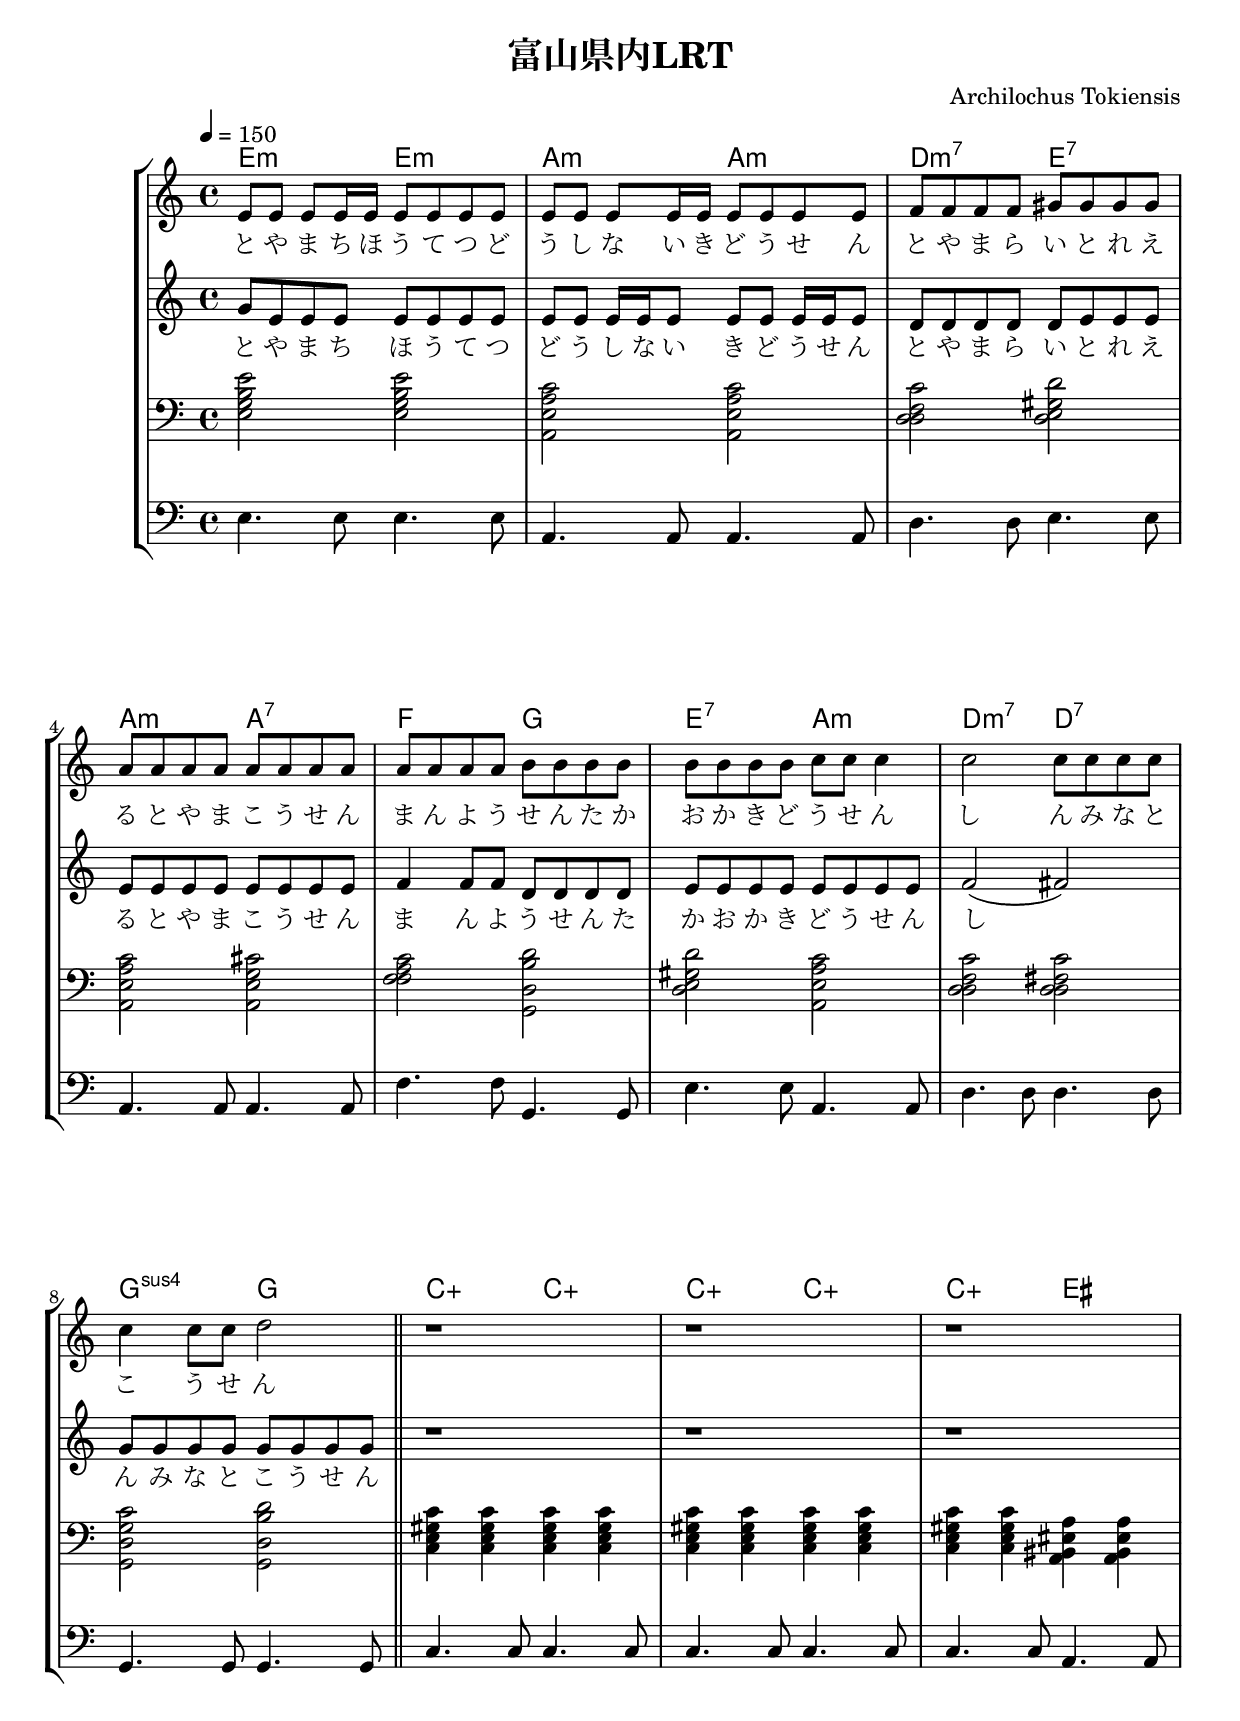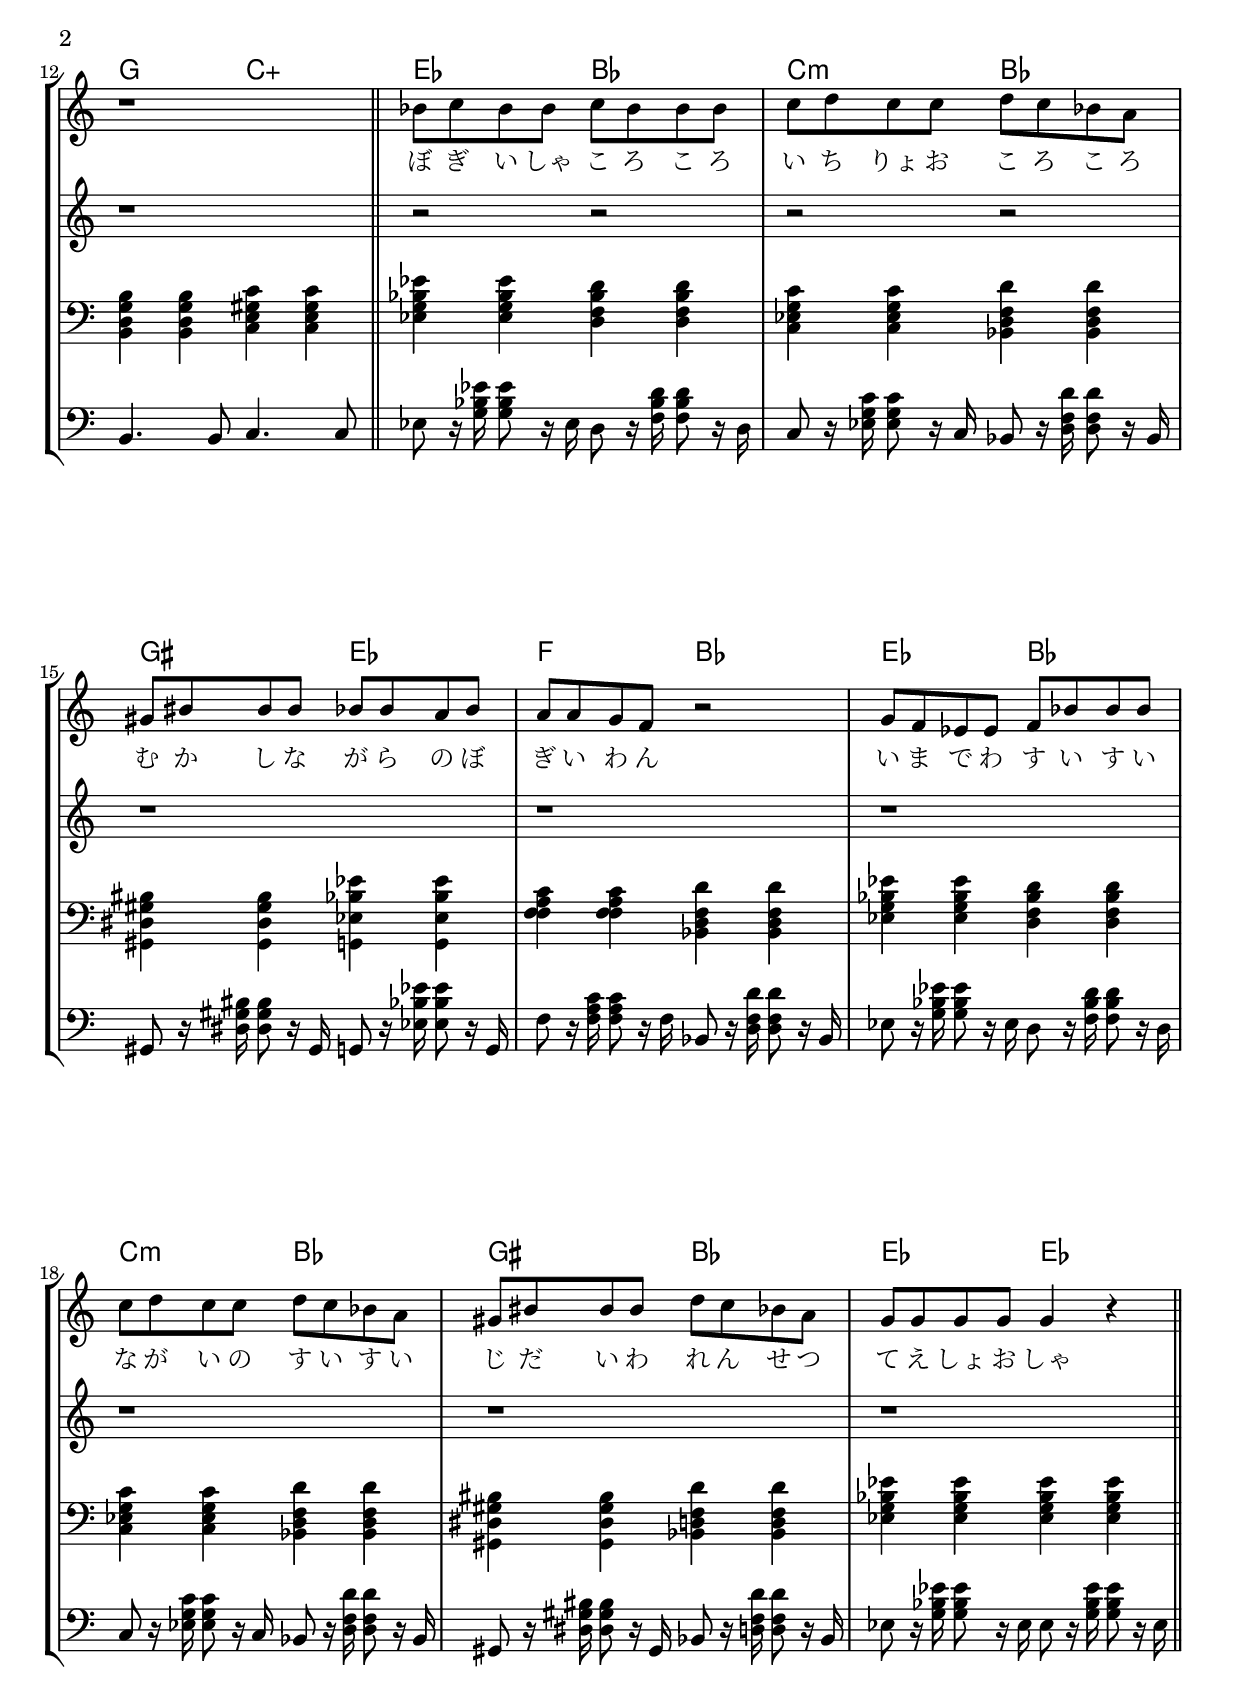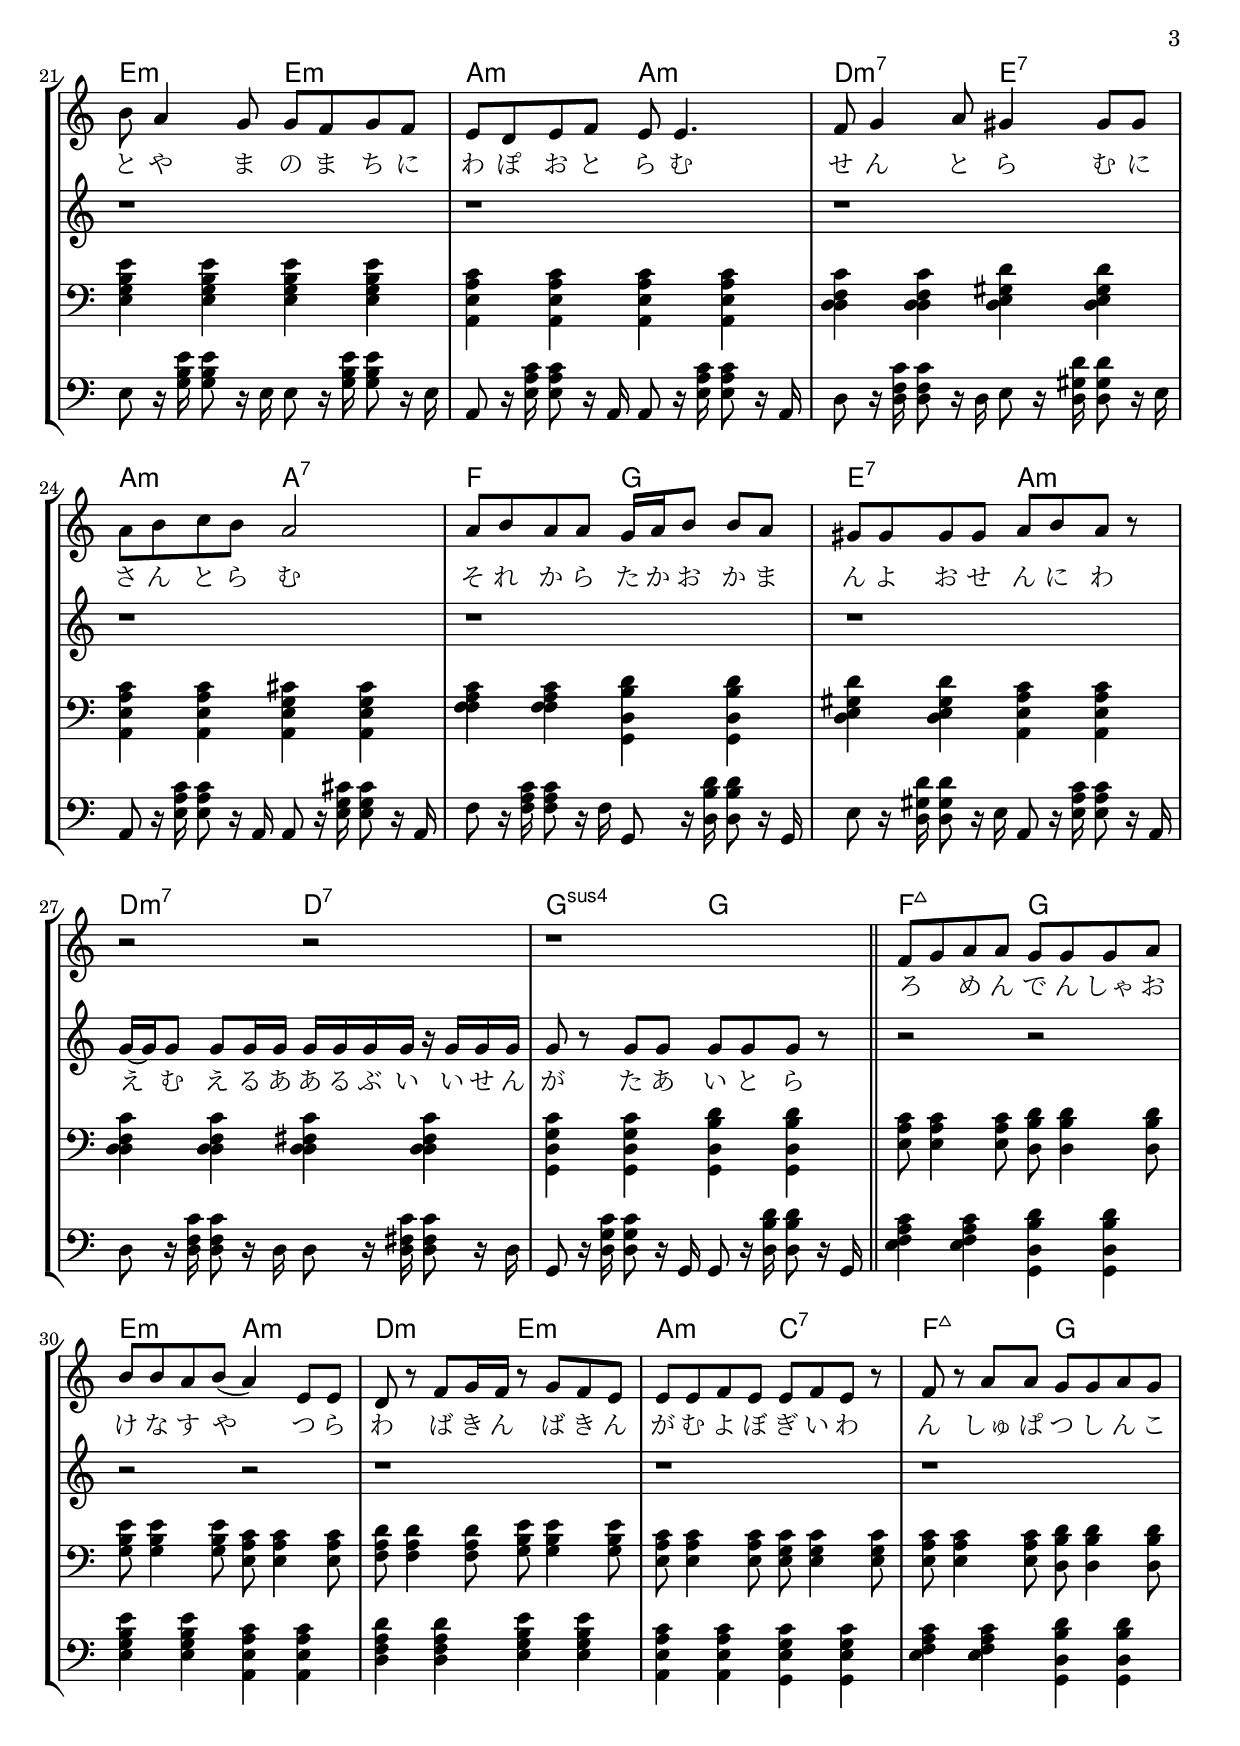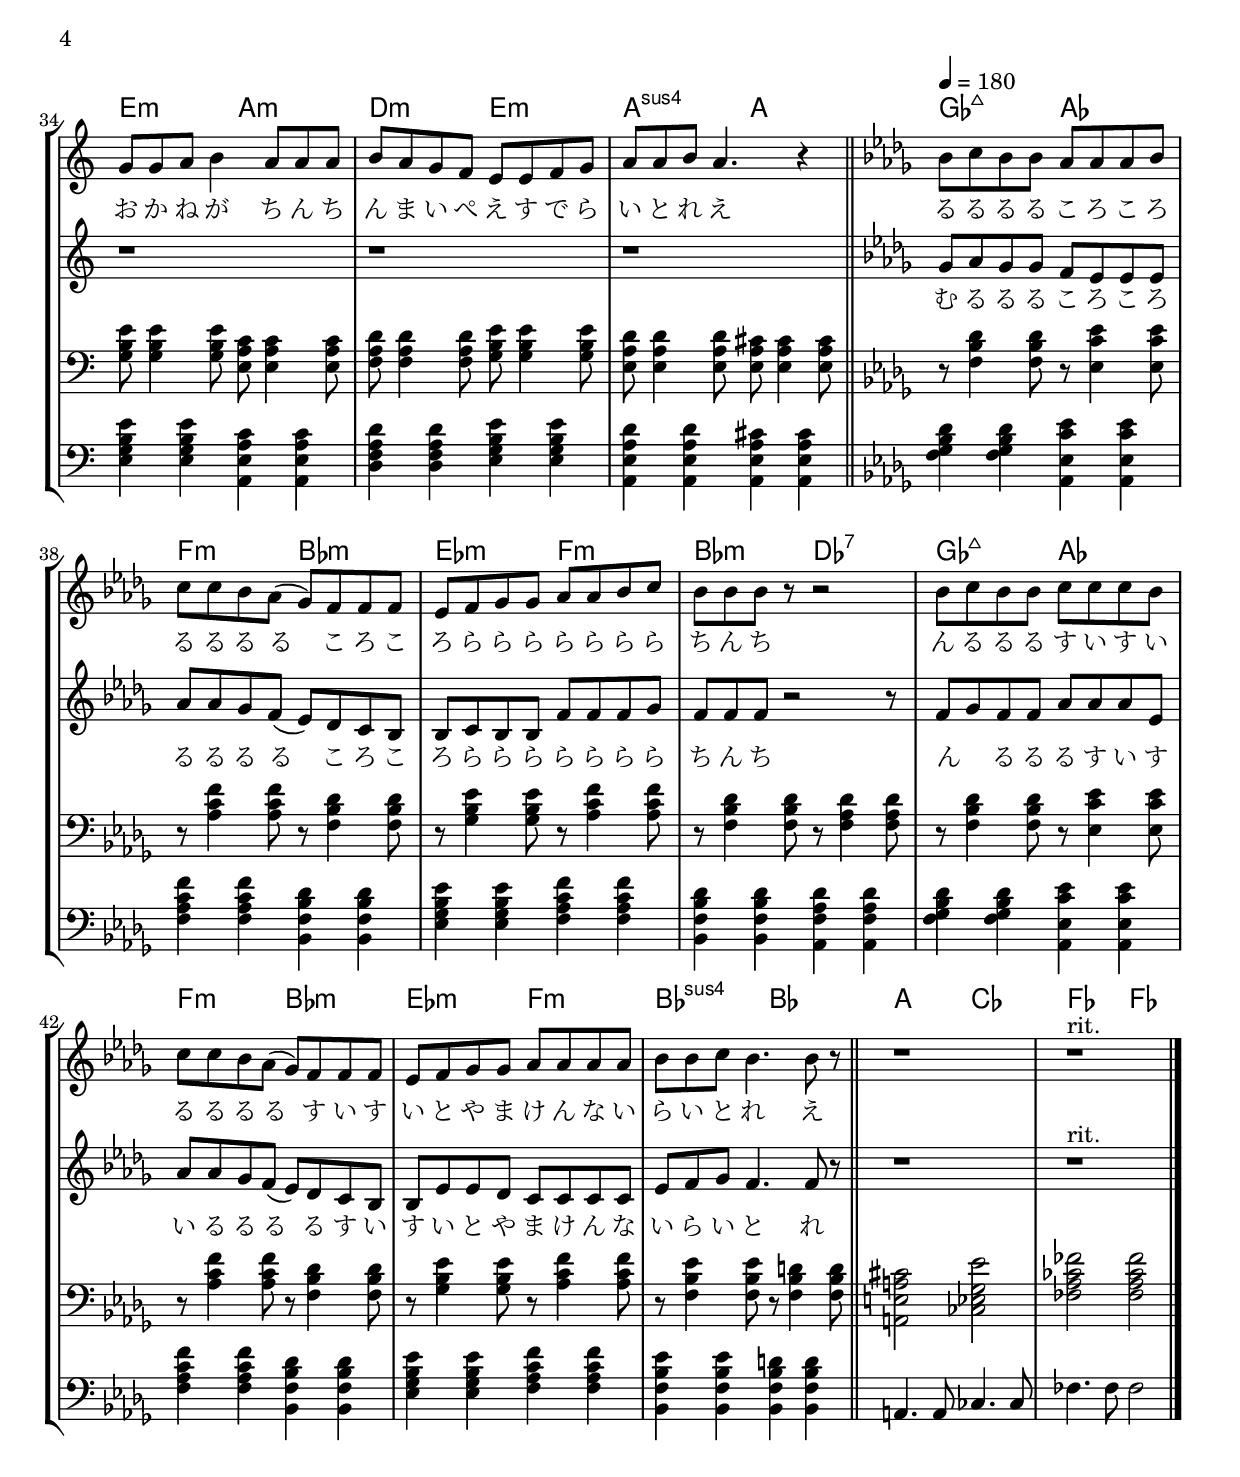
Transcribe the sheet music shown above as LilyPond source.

\version "2.12.1"

\header {
	title = \markup {富山県内LRT}
	composer = \markup \center-column {"Archilochus Tokiensis"}
}

harmony = \chordmode {
	e2:m e:m a:m a:m d:min7 e:7 a:m a:7 f g e:7 a:m d:min7 d:7 g:sus4 g 

	c:aug c:aug c:aug c:aug c:aug eis g c:aug 

	es bes c:m bes gis es f bes es bes c:m bes gis bes es es 

	e:m e:m a:m a:m d:min7 e:7 a:m a:7 f g e:7 a:m d:min7 d:7 g:sus4 g 

	f:maj7 g e:m a:m d:m e:m a:m c:7 f:maj7 g e:m a:m d:m e:m a:sus4 a 

	ges:maj7 as f:m bes:m es:m f:m bes:m des:7 ges:maj7 as f:m bes:m es:m f:m bes:sus4 bes 

	a ces fes fes 
}

melody = {
	\set Staff.midiInstrument = #"Rock Organ"
		\key c \major
	\tempo 4 = 150
e'8  e'8  e'8  e'16  e'16  e'8  e'8  e'8  e'8 
	e'8  e'8  e'8  e'16  e'16  e'8  e'8  e'8  e'8 
	f'8  f'8  f'8  f'8  gis'8  gis'8  gis'8  gis'8 
	a'8  a'8  a'8  a'8  a'8  a'8  a'8  a'8 
	a'8  a'8  a'8  a'8  b'8  b'8  b'8  b'8 
	b'8  b'8  b'8  b'8  c''8  c''8  c''4 
	c''2  c''8  c''8  c''8  c''8 
	c''4  c''8  c''8  d''2
	r1 | r1 | r1 | r1   
	\set Staff.midiInstrument = #"fss0.32"
	bes'8  c''8  bes'8  bes'8  c''8  bes'8  bes'8  bes'8 
	c''8  d''8  c''8  c''8  d''8  c''8  bes'8  a'8 
	gis'8  bis'8  bis'8  bis'8  bes'8  bes'8  a'8  bes'8 
	a'8  a'8  g'8  f'8  r2 
	g'8  f'8  es'8  es'8  f'8  bes'8  bes'8  bes'8 
	c''8  d''8  c''8  c''8  d''8  c''8  bes'8  a'8 
	gis'8  bis'8  bis'8  bis'8  d''8  c''8  bes'8  a'8 
	g'8  g'8  g'8  g'8  g'4  r4
	\set Staff.midiInstrument = #"fss0.32"
	b'8  a'4  g'8  g'8  f'8  g'8  f'8 
	e'8  d'8  e'8  f'8  e'8  e'4. 
	f'8  g'4  a'8  gis'4  gis'8  gis'8 
	a'8  b'8  c''8  b'8  a'2 
	a'8  b'8  a'8  a'8  g'16  a'16  b'8  b'8  a'8 
	gis'8  gis'8  gis'8  gis'8  a'8  b'8  a'8  r8~ 
	r2  r2 
	r1
	\set Staff.midiInstrument = #"fss0.32"
	f'8  g'8  a'8  a'8  g'8  g'8  g'8  a'8 
	b'8  b'8  a'8  b'8  (a'4)  e'8  e'8 
	d'8  r8  f'8  g'16  f'16  r8  g'8  f'8  e'8 
	e'8  e'8  f'8  e'8  e'8  f'8  e'8  r8 
	f'8  r8  a'8  a'8  g'8  g'8  a'8  g'8 
	g'8  g'8  a'8  b'4  a'8  a'8  a'8 
	b'8  a'8  g'8  f'8  e'8  e'8  f'8  g'8 
	a'8  a'8  b'8  a'4.  r4
	\set Staff.midiInstrument = #"fss0.32"
		\key des \major
	\tempo 4 = 180
bes'8  c''8  bes'8  bes'8  as'8  as'8  as'8  bes'8 
	c''8  c''8  bes'8  as'8  (ges'8)  f'8  f'8  f'8 
	es'8  f'8  ges'8  ges'8  as'8  as'8  bes'8  c''8 
	bes'8  bes'8  bes'8  r8  r2 
	bes'8  c''8  bes'8  bes'8  c''8  c''8  c''8  bes'8 
	c''8  c''8  bes'8  as'8  (ges'8)  f'8  f'8  f'8 
	es'8  f'8  ges'8  ges'8  as'8  as'8  as'8  as'8 
	bes'8  bes'8  c''8  bes'4.  bes'8  r8
	r1 | r1^"rit." \bar "|."
}

words = \lyricmode {
	と  や  ま  ち  ほ  う  て  つ  ど  う  し  な  い  き  ど  う  せ  ん  と  や  ま  ら  い  と  れ  え  る  と  や  ま  こ  う  せ  ん  ま  ん  よ  う  せ  ん  た  か  お  か  き  ど  う  せ  ん  し  ん  み  な  と  こ  う  せ  ん  
	
	ぼ  ぎ  い  しゃ  こ  ろ  こ  ろ  い  ち  りょ  お  こ  ろ  こ  ろ  む  か  し  な  が  ら  の  ぼ  ぎ  い  わ  ん  い  ま  で  わ  す  い  す  い  な  が  い  の  す  い  す  い  じ  だ  い  わ  れ  ん  せ  つ  て  え  しょ  お  しゃ  
	と  や  ま  の  ま  ち  に  わ  ぽ  お  と  ら  む  せ  ん  と  ら  む  に  さ  ん  と  ら  む  そ  れ  か  ら  た  か  お  か  ま  ん  よ  お  せ  ん  に  わ  
	ろ  め  ん  で  ん  しゃ  お  け  な  す  や  つ  ら  わ  ば  き  ん  ば  き  ん  が  む  よ  ぼ  ぎ  い  わ  ん  しゅ  ぱ  つ  し  ん  こ  お  か  ね  が  ち  ん  ち  ん  ま  い  ぺ  え  す  で  ら  い  と  れ  え  る  
	る  る  る  こ  ろ  こ  ろ  る  る  る  る  こ  ろ  こ  ろ  ら  ら  ら  ら  ら  ら  ら  ち  ん  ち  ん  る  る  る  す  い  す  い  る  る  る  る  す  い  す  い  と  や  ま  け  ん  な  い  ら  い  と  れ  え  る  
	
}

secondmelody = {
	\set Staff.midiInstrument = #"Rock Organ"
		\key c \major
	\tempo 4 = 150
g'8  e'8  e'8  e'8  e'8  e'8  e'8  e'8 
	e'8  e'8  e'16  e'16  e'8  e'8  e'8  e'16  e'16  e'8 
	d'8  d'8  d'8  d'8  d'8  e'8  e'8  e'8 
	e'8  e'8  e'8  e'8  e'8  e'8  e'8  e'8 
	f'4  f'8  f'8  d'8  d'8  d'8  d'8 
	e'8  e'8  e'8  e'8  e'8  e'8  e'8  e'8 
	f'2  (fis'2) 
	g'8  g'8  g'8  g'8  g'8  g'8  g'8  g'8
	r1 | r1 | r1 | r1   
	\set Staff.midiInstrument = #"fss0.29"
	r2  r2 
	r2  r2
	r1 r1 r1 r1 r1 r1 	\set Staff.midiInstrument = #"fss0.29"
	r1~ 
	r1 
	 r1~ 
	r1 
	 r1~ 
	r1 
	 g'16  g'16  g'8  g'8  g'16  g'16  g'16  g'16  g'16  g'16  r16  g'16  g'16  g'16 
	g'8  r8  g'8  g'8  g'8  g'8  g'8  r8
	\set Staff.midiInstrument = #"fss0.29"
	r2  r2 
	r2  r2
	r1 r1 r1 r1 r1 r1 	\set Staff.midiInstrument = #"fss0.29"
		\key des \major
	\tempo 4 = 180
ges'8  as'8  ges'8  ges'8  f'8  es'8  es'8  es'8 
	as'8  as'8  ges'8  f'8  (es'8)  des'8  c'8  bes8 
	bes8  c'8  bes8  bes8  f'8  f'8  f'8  ges'8 
	f'8  f'8  f'8  r2~r8 
	f'8  ges'8  f'8  f'8  as'8  as'8  as'8  es'8 
	as'8  as'8  ges'8  f'8  (es'8)  des'8  c'8  bes8 
	bes8  es'8  es'8  des'8  c'8  c'8  c'8  c'8 
	es'8  f'8  ges'8  f'4.  f'8  r8
	r1 | r1^"rit." \bar "|."
}

secondwords = \lyricmode {
	と  や  ま  ち  ほ  う  て  つ  ど  う  し  な  い  き  ど  う  せ  ん  と  や  ま  ら  い  と  れ  え  る  と  や  ま  こ  う  せ  ん  ま  ん  よ  う  せ  ん  た  か  お  か  き  ど  う  せ  ん  し  ん  み  な  と  こ  う  せ  ん  
	
	
	え  む  え  る  あ  あ  る  ぶ  い  い  せ  ん  が  た  あ  い  と  ら  む  
	
	る  る  る  こ  ろ  こ  ろ  る  る  る  る  こ  ろ  こ  ろ  ら  ら  ら  ら  ら  ら  ら  ち  ん  ち  ん  る  る  る  す  い  す  い  る  る  る  る  す  い  す  い  と  や  ま  け  ん  な  い  ら  い  と  れ  え  る  
	
}

tempochange = {
	\tempo 4 = 150
	r1 | r1 | r1 | r1 | r1 | r1 | r1 | r1 \bar "||"
	\tempo 4 = 150
	r1 | r1 | r1 | r1 \bar "||"
	\tempo 4 = 150
	r1 | r1 | r1 | r1 | r1 | r1 | r1 | r1 \bar "||"
	\tempo 4 = 150
	r1 | r1 | r1 | r1 | r1 | r1 | r1 | r1 \bar "||"
	\tempo 4 = 150
	r1 | r1 | r1 | r1 | r1 | r1 | r1 | r1 \bar "||"
	\tempo 4 = 180
	r1 | r1 | r1 | r1 | r1 | r1 | r1 | r1 \bar "||"
	\tempo 4 = 180
	r1 | \tempo 4 = 135 r2 \tempo 4 = 120 r2 \bar "|."
}

mainacc = {
	\clef bass
	\set Staff.midiInstrument = #"Electric Guitar (muted)"
	\key c \major
	\tempo 4 = 150
	<e g b e'>2
	<e g b e'>2
	<a, e a c'>2
	<a, e a c'>2
	<d d f c'>2
	<e d gis d'>2
	<a, e a c'>2
	<a, e g cis'>2
	<f f a c'>2
	<g, d b d'>2
	<e d gis d'>2
	<a, e a c'>2
	<d d f c'>2
	<d d fis c'>2
	<g, d g c'>2
	<g, d b d'>2
	\bar "||"

	\set Staff.midiInstrument = #"Electric Guitar (muted)"
	<c e gis c'>4 <c e gis c'>4
	<c e gis c'>4 <c e gis c'>4
	<c e gis c'>4 <c e gis c'>4
	<c e gis c'>4 <c e gis c'>4
	<c e gis c'>4 <c e gis c'>4
	<a, bis, eis a>4 <a, bis, eis a>4
	<b, d g b>4 <b, d g b>4
	<c e gis c'>4 <c e gis c'>4
	\bar "||"

	\set Staff.midiInstrument = #"Electric Guitar (muted)"
	<es g bes es'>4 <es g bes es'>4
	<d f bes d'>4 <d f bes d'>4
	<c es g c'>4 <c es g c'>4
	<bes, d f d'>4 <bes, d f d'>4
	<gis, dis gis bis>4 <gis, dis gis bis>4
	<g, es bes es'>4 <g, es bes es'>4
	<f f a c'>4 <f f a c'>4
	<bes, d f d'>4 <bes, d f d'>4
	<es g bes es'>4 <es g bes es'>4
	<d f bes d'>4 <d f bes d'>4
	<c es g c'>4 <c es g c'>4
	<bes, d f d'>4 <bes, d f d'>4
	<gis, dis gis bis>4 <gis, dis gis bis>4
	<bes, d f d'>4 <bes, d f d'>4
	<es g bes es'>4 <es g bes es'>4
	<es g bes es'>4 <es g bes es'>4
	\bar "||"

	\set Staff.midiInstrument = #"Electric Guitar (muted)"
	<e g b e'>4 <e g b e'>4
	<e g b e'>4 <e g b e'>4
	<a, e a c'>4 <a, e a c'>4
	<a, e a c'>4 <a, e a c'>4
	<d d f c'>4 <d d f c'>4
	<e d gis d'>4 <e d gis d'>4
	<a, e a c'>4 <a, e a c'>4
	<a, e g cis'>4 <a, e g cis'>4
	<f f a c'>4 <f f a c'>4
	<g, d b d'>4 <g, d b d'>4
	<e d gis d'>4 <e d gis d'>4
	<a, e a c'>4 <a, e a c'>4
	<d d f c'>4 <d d f c'>4
	<d d fis c'>4 <d d fis c'>4
	<g, d g c'>4 <g, d g c'>4
	<g, d b d'>4 <g, d b d'>4
	\bar "||"

	\set Staff.midiInstrument = #"Electric Guitar (muted)"
	<e a c'>8 <e a c'>4 <e a c'>8
	<d b d'>8 <d b d'>4 <d b d'>8
	<g b e'>8 <g b e'>4 <g b e'>8
	<e a c'>8 <e a c'>4 <e a c'>8
	<f a d'>8 <f a d'>4 <f a d'>8
	<g b e'>8 <g b e'>4 <g b e'>8
	<e a c'>8 <e a c'>4 <e a c'>8
	<e g c'>8 <e g c'>4 <e g c'>8
	<e a c'>8 <e a c'>4 <e a c'>8
	<d b d'>8 <d b d'>4 <d b d'>8
	<g b e'>8 <g b e'>4 <g b e'>8
	<e a c'>8 <e a c'>4 <e a c'>8
	<f a d'>8 <f a d'>4 <f a d'>8
	<g b e'>8 <g b e'>4 <g b e'>8
	<e a d'>8 <e a d'>4 <e a d'>8
	<e a cis'>8 <e a cis'>4 <e a cis'>8
	\bar "||"

	\set Staff.midiInstrument = #"Electric Guitar (muted)"
	\key des \major
	\tempo 4 = 180
	r8 <f bes des'>4 <f bes des'>8
	r8 <es c' es'>4 <es c' es'>8
	r8 <as c' f'>4 <as c' f'>8
	r8 <f bes des'>4 <f bes des'>8
	r8 <ges bes es'>4 <ges bes es'>8
	r8 <as c' f'>4 <as c' f'>8
	r8 <f bes des'>4 <f bes des'>8
	r8 <f as des'>4 <f as des'>8
	r8 <f bes des'>4 <f bes des'>8
	r8 <es c' es'>4 <es c' es'>8
	r8 <as c' f'>4 <as c' f'>8
	r8 <f bes des'>4 <f bes des'>8
	r8 <ges bes es'>4 <ges bes es'>8
	r8 <as c' f'>4 <as c' f'>8
	r8 <f bes es'>4 <f bes es'>8
	r8 <f bes d'>4 <f bes d'>8
	\bar "||"

	\set Staff.midiInstrument = #"Electric Guitar (muted)"
	<a, e a cis'>2
	<ces es ges es'>2
	<fes as ces' fes'>2
	<fes as ces' fes'>2
	\bar "|."
}

subacc = {
	\clef bass
	\set Staff.midiInstrument = #"Synth Bass 1"
	\key c \major
	\tempo 4 = 150
	e4.e8
	e4.e8
	a,4.a,8
	a,4.a,8
	d4.d8
	e4.e8
	a,4.a,8
	a,4.a,8
	f4.f8
	g,4.g,8
	e4.e8
	a,4.a,8
	d4.d8
	d4.d8
	g,4.g,8
	g,4.g,8
	\bar "||"

	\set Staff.midiInstrument = #"Synth Bass 1"
	c4.c8
	c4.c8
	c4.c8
	c4.c8
	c4.c8
	a,4.a,8
	b,4.b,8
	c4.c8
	\bar "||"

	\set Staff.midiInstrument = #"Synth Bass 1"
	es8 r16 <g bes es'>16 <g bes es'>8 r16 es16
	d8 r16 <f bes d'>16 <f bes d'>8 r16 d16
	c8 r16 <es g c'>16 <es g c'>8 r16 c16
	bes,8 r16 <d f d'>16 <d f d'>8 r16 bes,16
	gis,8 r16 <dis gis bis>16 <dis gis bis>8 r16 gis,16
	g,8 r16 <es bes es'>16 <es bes es'>8 r16 g,16
	f8 r16 <f a c'>16 <f a c'>8 r16 f16
	bes,8 r16 <d f d'>16 <d f d'>8 r16 bes,16
	es8 r16 <g bes es'>16 <g bes es'>8 r16 es16
	d8 r16 <f bes d'>16 <f bes d'>8 r16 d16
	c8 r16 <es g c'>16 <es g c'>8 r16 c16
	bes,8 r16 <d f d'>16 <d f d'>8 r16 bes,16
	gis,8 r16 <dis gis bis>16 <dis gis bis>8 r16 gis,16
	bes,8 r16 <d f d'>16 <d f d'>8 r16 bes,16
	es8 r16 <g bes es'>16 <g bes es'>8 r16 es16
	es8 r16 <g bes es'>16 <g bes es'>8 r16 es16
	\bar "||"

	\set Staff.midiInstrument = #"Synth Bass 1"
	e8 r16 <g b e'>16 <g b e'>8 r16 e16
	e8 r16 <g b e'>16 <g b e'>8 r16 e16
	a,8 r16 <e a c'>16 <e a c'>8 r16 a,16
	a,8 r16 <e a c'>16 <e a c'>8 r16 a,16
	d8 r16 <d f c'>16 <d f c'>8 r16 d16
	e8 r16 <d gis d'>16 <d gis d'>8 r16 e16
	a,8 r16 <e a c'>16 <e a c'>8 r16 a,16
	a,8 r16 <e g cis'>16 <e g cis'>8 r16 a,16
	f8 r16 <f a c'>16 <f a c'>8 r16 f16
	g,8 r16 <d b d'>16 <d b d'>8 r16 g,16
	e8 r16 <d gis d'>16 <d gis d'>8 r16 e16
	a,8 r16 <e a c'>16 <e a c'>8 r16 a,16
	d8 r16 <d f c'>16 <d f c'>8 r16 d16
	d8 r16 <d fis c'>16 <d fis c'>8 r16 d16
	g,8 r16 <d g c'>16 <d g c'>8 r16 g,16
	g,8 r16 <d b d'>16 <d b d'>8 r16 g,16
	\bar "||"

	\set Staff.midiInstrument = #"Synth Bass 1"
	<f e a c'>4 <f e a c'>4
	<g, d b d'>4 <g, d b d'>4
	<e g b e'>4 <e g b e'>4
	<a, e a c'>4 <a, e a c'>4
	<d f a d'>4 <d f a d'>4
	<e g b e'>4 <e g b e'>4
	<a, e a c'>4 <a, e a c'>4
	<g, e g c'>4 <g, e g c'>4
	<f e a c'>4 <f e a c'>4
	<g, d b d'>4 <g, d b d'>4
	<e g b e'>4 <e g b e'>4
	<a, e a c'>4 <a, e a c'>4
	<d f a d'>4 <d f a d'>4
	<e g b e'>4 <e g b e'>4
	<a, e a d'>4 <a, e a d'>4
	<a, e a cis'>4 <a, e a cis'>4
	\bar "||"

	\set Staff.midiInstrument = #"Synth Bass 1"
	\key des \major
	\tempo 4 = 180
	<ges f bes des'>4 <ges f bes des'>4
	<as, es c' es'>4 <as, es c' es'>4
	<f as c' f'>4 <f as c' f'>4
	<bes, f bes des'>4 <bes, f bes des'>4
	<es ges bes es'>4 <es ges bes es'>4
	<f as c' f'>4 <f as c' f'>4
	<bes, f bes des'>4 <bes, f bes des'>4
	<as, f as des'>4 <as, f as des'>4
	<ges f bes des'>4 <ges f bes des'>4
	<as, es c' es'>4 <as, es c' es'>4
	<f as c' f'>4 <f as c' f'>4
	<bes, f bes des'>4 <bes, f bes des'>4
	<es ges bes es'>4 <es ges bes es'>4
	<f as c' f'>4 <f as c' f'>4
	<bes, f bes es'>4 <bes, f bes es'>4
	<bes, f bes d'>4 <bes, f bes d'>4
	\bar "||"

	\set Staff.midiInstrument = #"Synth Bass 1"
	a,4.a,8
	ces4.ces8
	fes4.fes8
	fes2
	\bar "|."
}

percA = {
	\drummode {
	hh4 hh4 hh4 hh4  |hh4 hh4 hh4 hh4  |hh4 hh4 hh4 hh4  |hh4 hh4 hh4 hh4  |hh4 hh4 hh4 hh4  |hh4 hh4 hh4 hh4  |hh4 hh4 hh4 hh4  |hh4 hh4 hh4 hh4  \bar "||"
	hh4 hh4 hh4 hh4  |hh4 hh4 hh4 hh4  |hh4 hh4 hh4 hh4  |hh4 hh4 hh4 hh4  \bar "||"
	hh4 hh4 hh4 hh4  |hh4 hh4 hh4 hh4  |hh4 hh4 hh4 hh4  |hh4 hh4 hh4 hh4  |hh4 hh4 hh4 hh4  |hh4 hh4 hh4 hh4  |hh4 hh4 hh4 hh4  |hh4 hh4 hh4 hh4  \bar "||"
	r8 hho8 hho8 hho8 hho8 hho8 hho8 hho8  |hho8 hho8 hho8 hho8 hho8 hho8 hho8 hho8  |r8 hho8 hho8 hho8 hho8 hho8 hho8 hho8  |hho8 hho8 hho8 hho8 hho2  |r8 hho8 hho8 hho8 hho8 hho8 hho8 hho8  |hho8 hho8 hho8 hho8 hho8 hho8 hho8 hho8  |r8 hho8 hho8 hho8 hho8 hho8 hho8 hho8  |hho8 hho8 hho2.  \bar "||"
	r4 hh4 hh4 hh4  |hh4 hh4 hh4 hh4  |hh4 hh4 hh4 hh4  |hh4 hh4 hh4 hh4  |r4 hh4 hh4 hh4  |hh4 hh4 hh4 hh4  |hh4 hh4 hh4 hh4  |r1  \bar "||"
	r4 hh4 hh4 hh4  |hh4 hh4 hh4 hh4  |hh4 hh4 hh4 hh4  |hh4 hh4 hh4 hh4  |r4 hh4 hh4 hh4  |hh4 hh4 hh4 hh4  |hh4 hh4 hh4 hh4  |r1  \bar "||"
	r8 hh4 hh4 hh4 hh8  |r8 hh4 hh4 hh8 hh16 hh16 hh16 hh16  \bar "|."
	}
}

percB = {
	\drummode {
	r8 ss4 ss4 ss4 ss8  |r8 ss4 ss8 ss8. ss8. ss8  |r8 ss4 ss4 ss4 ss8  |r8 ss4 ss8 ss8. ss8. ss8  |r8 ss4 ss4 ss4 ss8  |r8 ss4 ss8 ss8. ss8. ss8  |r8 ss4 ss4 ss4 ss8  |r8 ss4 ss8 ss8. ss8. ss8  \bar "||"
	r8 ss4 ss4 ss4 ss8  |r8 ss4 ss8 ss8. ss8. ss8  |r8 ss4 ss4 ss4 ss8  |r8 ss4 ss8 ss8. ss8. ss8  \bar "||"
	r8 ss4 ss4 ss4 ss8  |r8 ss4 ss8 ss8. ss8. ss8  |r8 ss4 ss4 ss4 ss8  |r8 ss4 ss8 ss8. ss8. ss8  |r8 ss4 ss4 ss4 ss8  |r8 ss4 ss8 ss8. ss8. ss8  |r8 ss4 ss4 ss4 ss8  |r8 ss4 ss8 ss8. ss8. ss8  \bar "||"
	r8 sn4 sn4 sn4 sn8  |r8 sn4 sn4 sn4 sn8  |r8 sn4 sn4 sn4 sn8  |r8 sn4 sn8 sn8 sn16 sn4 r16  |r8 sn4 sn4 sn4 sn8  |r8 sn4 sn4 sn4 sn8  |r8 sn4 sn4 sn4 sn8  |r8 sn8. sn16 sn8 sn16 sn16 sn16 sn8. sn8  \bar "||"
	r4 sn8 sn4. sn4  |r4 sn8 sn4. sn4  |r4 sn8 sn4. sn4  |r4 sn8 sn4. sn4  |r4 sn8 sn4. sn4  |r4 sn8 sn4. sn4  |r4 sn8 sn4. sn4  |sn16 sn16 sn16 sn16 sn16 sn16 sn16 sn16 sn16 sn16 sn16 sn16 sn16 sn16 sn16 sn16  \bar "||"
	r4 sn8 sn4. sn4  |r4 sn8 sn4. sn4  |r4 sn8 sn4. sn4  |r4 sn8 sn4. sn4  |r4 sn8 sn4. sn4  |r4 sn8 sn4. sn4  |r4 sn8 sn4. sn4  |sn16 sn16 sn16 sn16 sn16 sn16 sn16 sn16 sn16 sn16 sn16 sn16 sn16 sn16 sn16 sn16  \bar "||"
	r8 sn4 sn4 sn4 sn8  |r8 sn4 sn4 sn8 sn16 sn16 sn16 sn16  \bar "|."
	}
}

percC = {
	\drummode {
	r8 hhp4 hhp4 hhp4 hhp8  |r8 hhp4 hhp4 hhp4 hhp8  |r8 hhp4 hhp4 hhp4 hhp8  |r8 hhp4 hhp4 hhp4 hhp8  |r8 hhp4 hhp4 hhp4 hhp8  |r8 hhp4 hhp4 hhp4 hhp8  |r8 hhp4 hhp4 hhp4 hhp8  |r8 hhp4 hhp4 hhp4 hhp8  \bar "||"
	r8 hhp4 hhp4 hhp4 hhp8  |r8 hhp4 hhp4 hhp4 hhp8  |r8 hhp4 hhp4 hhp4 hhp8  |r8 hhp4 hhp4 hhp4 hhp8  \bar "||"
	r8 hhp4 hhp4 hhp4 hhp8  |r8 hhp4 hhp4 hhp4 hhp8  |r8 hhp4 hhp4 hhp4 hhp8  |r8 hhp4 hhp4 hhp4 hhp8  |r8 hhp4 hhp4 hhp4 hhp8  |r8 hhp4 hhp4 hhp4 hhp8  |r8 hhp4 hhp4 hhp4 hhp8  |r8 hhp4 hhp4 hhp4 hhp8  \bar "||"
	bd4 bd4 bd8. bd8 bd8.  |bd4 bd4 bd8. bd8 bd8.  |bd4 bd4 bd8. bd8 bd8.  |bd4 bd4 r16 bd4. r16  |bd4 bd4 bd8. bd8 bd8.  |bd4 bd4 bd8. bd8 bd8.  |bd4 bd4 bd8. bd8 bd8.  |bd8 bd8 bd8. bd8. bd8 bd8 bd8  \bar "||"
	bd4 bd4 bd4 bd4  |bd4 bd4 bd4 bd8 bd8  |bd4 bd4 bd4 bd4  |bd4 bd4 bd4 bd8 bd8  |bd4 bd4 bd4 bd4  |bd4 bd4 bd4 bd8 bd8  |bd4 bd4 bd4 bd4  |bd4 bd4 bd8 bd8 bd8 bd8  \bar "||"
	bd4 bd4 bd4 bd4  |bd4 bd4 bd4 bd8 bd8  |bd4 bd4 bd4 bd4  |bd4 bd4 bd4 bd8 bd8  |bd4 bd4 bd4 bd4  |bd4 bd4 bd4 bd8 bd8  |bd4 bd4 bd4 bd4  |bd4 bd4 bd8 bd8 bd8 bd8  \bar "||"
	bd16 bd4. r16 bd16 bd8. bd4  |r1  \bar "|."
	}
}

percD = {
	\drummode {
	bd2 bd4. r16 bd16  |bd4 bd4 bd4 bd8. bd16  |bd2 bd4. r16 bd16  |bd4 bd4 bd4 bd8. bd16  |bd2 bd4. r16 bd16  |bd4 bd4 bd4 bd8. bd16  |bd2 bd4. r16 bd16  |bd4 bd4 bd4 bd8. bd16  \bar "||"
	bd2 bd4. r16 bd16  |bd4 bd4 bd4 bd8. bd16  |bd2 bd4. r16 bd16  |bd4 bd4 bd4 bd8. bd16  \bar "||"
	bd2 bd4. r16 bd16  |bd4 bd4 bd4 bd8. bd16  |bd2 bd4. r16 bd16  |bd4 bd4 bd4 bd8. bd16  |bd2 bd4. r16 bd16  |bd4 bd4 bd4 bd8. bd16  |bd2 bd4. r16 bd16  |bd4 bd4 bd4 bd8. bd16  \bar "||"
	cymc1  |r1  |cymc1  |r1  |cymc1  |r1  |cymc1  |r1  \bar "||"
	r8 hhp4 hhp4 hhp4 hhp8  |r8 hhp4 hhp4 hhp4 hhp8  |r8 hhp4 hhp4 hhp4 hhp8  |r8 hhp4 hhp4 hhp4 hhp8  |r8 hhp4 hhp4 hhp4 hhp8  |r8 hhp4 hhp4 hhp4 hhp8  |r8 hhp4 hhp4 hhp4 hhp8  |r8 hhp4 hhp4 hhp4 hhp8  \bar "||"
	r8 hhp4 hhp4 hhp4 hhp8  |r8 hhp4 hhp4 hhp4 hhp8  |r8 hhp4 hhp4 hhp4 hhp8  |r8 hhp4 hhp4 hhp4 hhp8  |r8 hhp4 hhp4 hhp4 hhp8  |r8 hhp4 hhp4 hhp4 hhp8  |r8 hhp4 hhp4 hhp4 hhp8  |r8 hhp4 hhp4 hhp4 hhp8  \bar "||"
	r2 r16 cymc16 cymc4.  |r4 cymc16 cymc2 cymc8.  \bar "|."
	}
}

percE = {
	\drummode {
	r1 | r1 | r1 | r1 | r1 | r1 | r1 | r1 \bar "||"
	r1 | r1 | r1 | r1 \bar "||"
	r1 | r1 | r1 | r1 | r1 | r1 | r1 | r1 \bar "||"
	r1 |r1 |r1 |r2. tommh16 tommh8.  |r1 |r1 |r1 |r2. tommh16 tommh8.  \bar "||"
	cymc1  |r1 |r1 |r1 |cymc1  |r1 |r1 |r1 \bar "||"
	cymc1  |r1 |r1 |r1 |cymc1  |r1 |r1 |r1 \bar "||"
	r1  |tomfh16 tomfh2. r8.  \bar "|."
	}
}

percF = {
	\drummode {
	r1 | r1 | r1 | r1 | r1 | r1 | r1 | r1 \bar "||"
	r1 | r1 | r1 | r1 \bar "||"
	r1 | r1 | r1 | r1 | r1 | r1 | r1 | r1 \bar "||"
	r1 |r1 |r1 |r2. r8 tomfh16 tomfh16  |r1 |r1 |r1 |r2. r8 tomfh8  \bar "||"
	r1 | r1 | r1 | r1 | r1 | r1 | r1 | r1 \bar "||"
	r1 | r1 | r1 | r1 | r1 | r1 | r1 | r1 \bar "||"
	r2 r8 rb4 rb8  |r1  \bar "|."
	}
}

percG = {
	\drummode {
	r1 | r1 | r1 | r1 | r1 | r1 | r1 | r1 \bar "||"
	r1 | r1 | r1 | r1 \bar "||"
	r1 | r1 | r1 | r1 | r1 | r1 | r1 | r1 \bar "||"
	r1 |r1 |r1 |r1 |r1 |r1 |r1 |r2. tomml16 tomml8.  \bar "||"
	r1 | r1 | r1 | r1 | r1 | r1 | r1 | r1 \bar "||"
	r1 | r1 | r1 | r1 | r1 | r1 | r1 | r1 \bar "||"
	r4. hc16 hc2 r16  |r4 r16 hc8. hc16 hc4. r16  \bar "|."
	}
}

percH = {
	\drummode {
	r1 | r1 | r1 | r1 | r1 | r1 | r1 | r1 \bar "||"
	r1 | r1 | r1 | r1 \bar "||"
	r1 | r1 | r1 | r1 | r1 | r1 | r1 | r1 \bar "||"
	r1 | r1 | r1 | r1 | r1 | r1 | r1 | r1 \bar "||"
	r1 | r1 | r1 | r1 | r1 | r1 | r1 | r1 \bar "||"
	r1 | r1 | r1 | r1 | r1 | r1 | r1 | r1 \bar "||"
	r8. cymr16 cymr2 r16 cymr8.  |r16 cymr4 r16 cymr4 r16 cymr8 cymr8.  \bar "|."
	}
}

\score {
	<<
		\new StaffGroup <<
			\new ChordNames {\harmony}
			\new Voice = "melody" {\melody}
			\new Lyrics \lyricsto "melody" \words
			\new Voice = "secondmelody" {\secondmelody}
			\new Lyrics \lyricsto "secondmelody" \secondwords
			\new Staff = "mainacc" {\mainacc}
			\new Staff = "subacc" {\subacc}
		>>
	>>
	\layout { }
}
